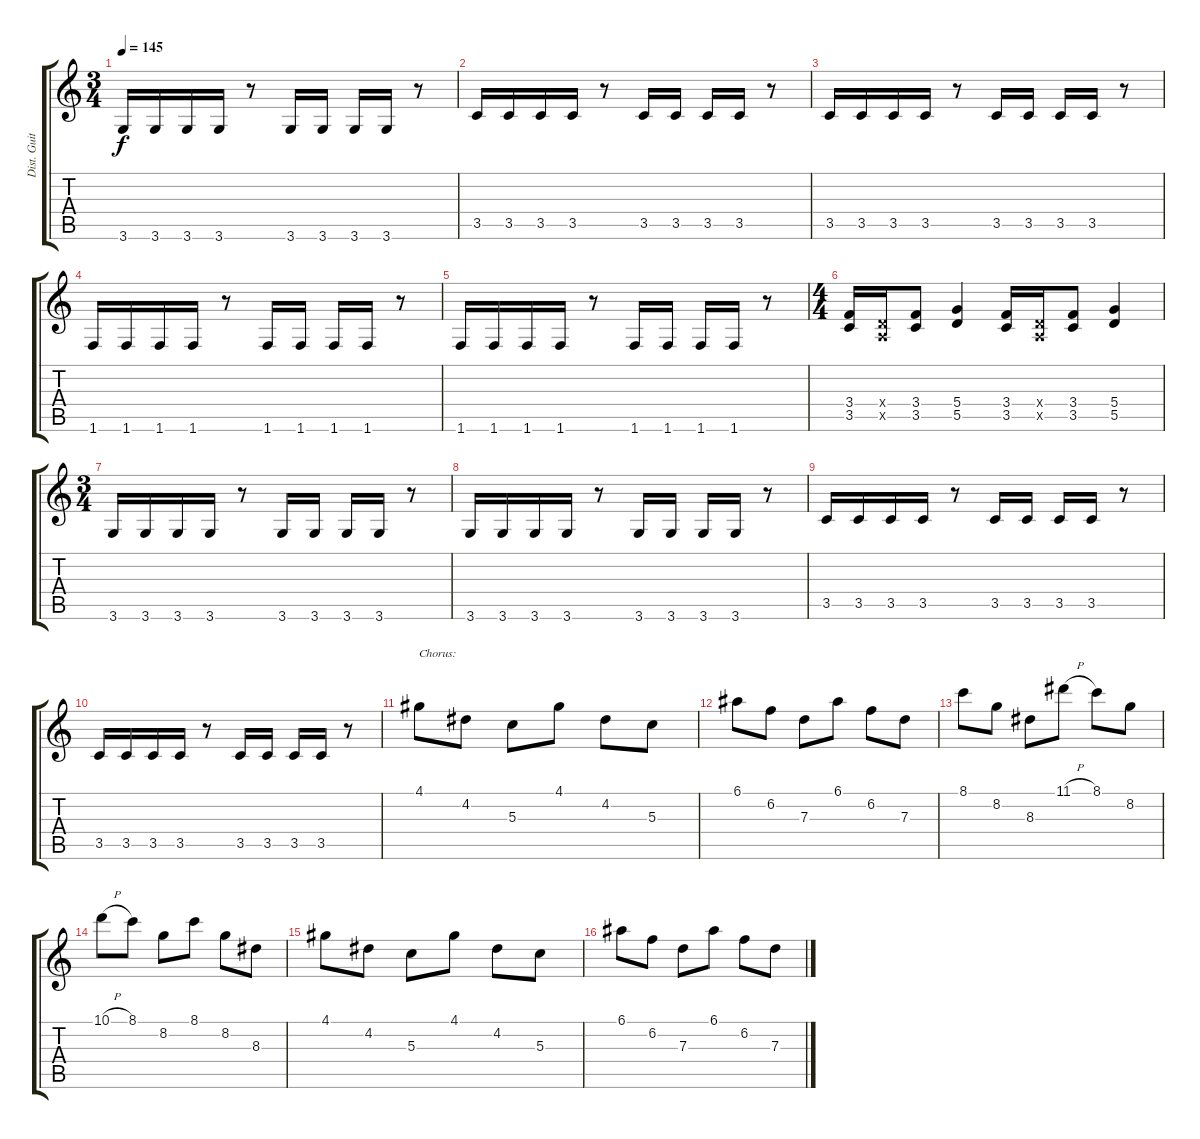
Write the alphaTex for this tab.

\track ("Dist. Guitar 2" "Dist. Guit") {instrument distortionguitar}
\staff {score tabs}
\tuning (E4 B3 G3 D3 A2 E2) {hide}
\ts (3 4)
\tempo 145
\clef g2
\ks c
3.6.16{dy f} 3.6.16 3.6.16 3.6.16 r.8 3.6.16 3.6.16 3.6.16 3.6.16 r.8 |
3.5.16 3.5.16 3.5.16 3.5.16 r.8 3.5.16 3.5.16 3.5.16 3.5.16 r.8 |
3.5.16 3.5.16 3.5.16 3.5.16 r.8 3.5.16 3.5.16 3.5.16 3.5.16 r.8 |
1.6.16 1.6.16 1.6.16 1.6.16 r.8 1.6.16 1.6.16 1.6.16 1.6.16 r.8 |
1.6.16 1.6.16 1.6.16 1.6.16 r.8 1.6.16 1.6.16 1.6.16 1.6.16 r.8 |
\ts (4 4)
(3.4 3.5).16 (0.4{x} 0.5{x}).16 (3.4 3.5).8 (5.4 5.5).4 (3.4 3.5).16 (0.4{x} 0.5{x}).16 (3.4 3.5).8 (5.4 5.5).4 |
\ts (3 4)
3.6.16 3.6.16 3.6.16 3.6.16 r.8 3.6.16 3.6.16 3.6.16 3.6.16 r.8 |
3.6.16 3.6.16 3.6.16 3.6.16 r.8 3.6.16 3.6.16 3.6.16 3.6.16 r.8 |
3.5.16 3.5.16 3.5.16 3.5.16 r.8 3.5.16 3.5.16 3.5.16 3.5.16 r.8 |
3.5.16 3.5.16 3.5.16 3.5.16 r.8 3.5.16 3.5.16 3.5.16 3.5.16 r.8 |
4.1.8{txt "Chorus:"} 4.2.8 5.3.8 4.1.8 4.2.8 5.3.8 |
6.1.8 6.2.8 7.3.8 6.1.8 6.2.8 7.3.8 |
8.1.8 8.2.8 8.3.8 11.1{h}.8 8.1.8 8.2.8 |
10.1{h}.8 8.1.8 8.2.8 8.1.8 8.2.8 8.3.8 |
4.1.8 4.2.8 5.3.8 4.1.8 4.2.8 5.3.8 |
6.1.8 6.2.8 7.3.8 6.1.8 6.2.8 7.3.8
